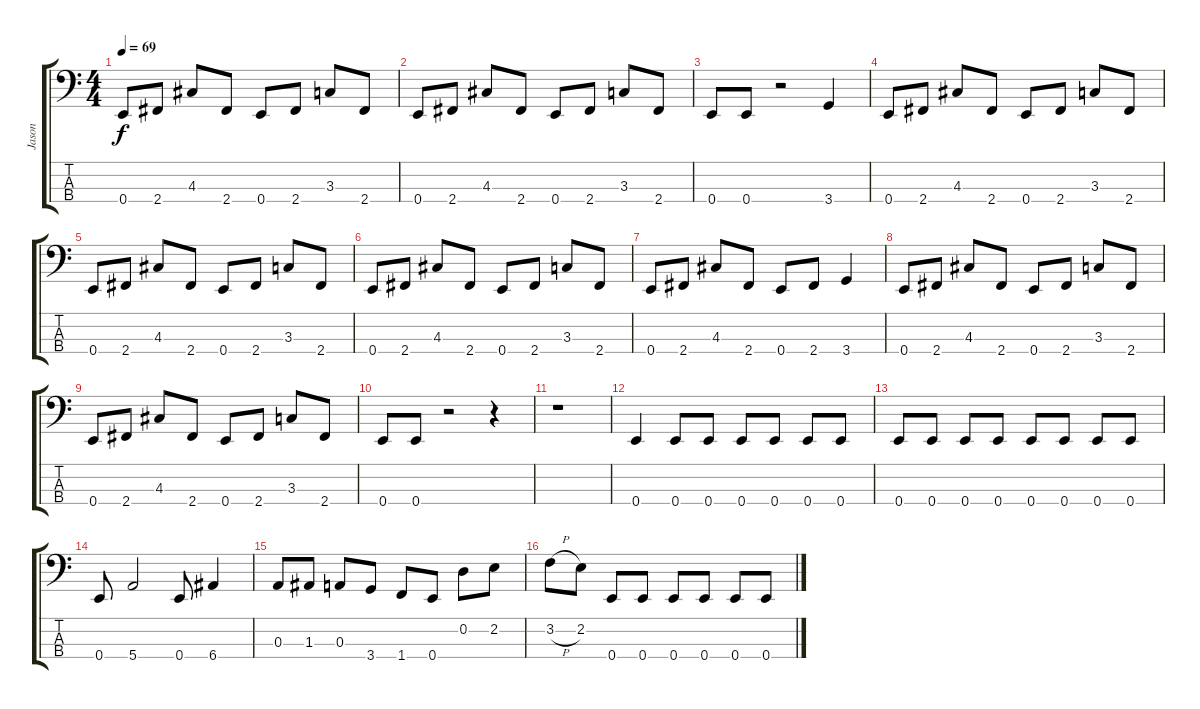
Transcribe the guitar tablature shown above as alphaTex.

\track ("Jason" "Jason") {instrument electricbasspick}
\staff {score tabs}
\tuning (G2 D2 A1 E1) {hide}
\ts (4 4)
\tempo 69
\clef f4
\ks c
0.4.8{dy f} 2.4.8 4.3.8 2.4.8 0.4.8 2.4.8 3.3.8 2.4.8 |
0.4.8 2.4.8 4.3.8 2.4.8 0.4.8 2.4.8 3.3.8 2.4.8 |
0.4.8 0.4.8 r.2 3.4.4 |
0.4.8 2.4.8 4.3.8 2.4.8 0.4.8 2.4.8 3.3.8 2.4.8 |
0.4.8 2.4.8 4.3.8 2.4.8 0.4.8 2.4.8 3.3.8 2.4.8 |
0.4.8 2.4.8 4.3.8 2.4.8 0.4.8 2.4.8 3.3.8 2.4.8 |
0.4.8 2.4.8 4.3.8 2.4.8 0.4.8 2.4.8 3.4.4 |
0.4.8 2.4.8 4.3.8 2.4.8 0.4.8 2.4.8 3.3.8 2.4.8 |
0.4.8 2.4.8 4.3.8 2.4.8 0.4.8 2.4.8 3.3.8 2.4.8 |
0.4.8 0.4.8 r.2 r.4 |
r.1 |
0.4.4 0.4.8 0.4.8 0.4.8 0.4.8 0.4.8 0.4.8 |
0.4.8 0.4.8 0.4.8 0.4.8 0.4.8 0.4.8 0.4.8 0.4.8 |
0.4.8 5.4.2 0.4.8 6.4.4 |
0.3.8 1.3.8 0.3.8 3.4.8 1.4.8 0.4.8 0.2.8 2.2.8 |
3.2{h}.8 2.2.8 0.4.8 0.4.8 0.4.8 0.4.8 0.4.8 0.4.8
